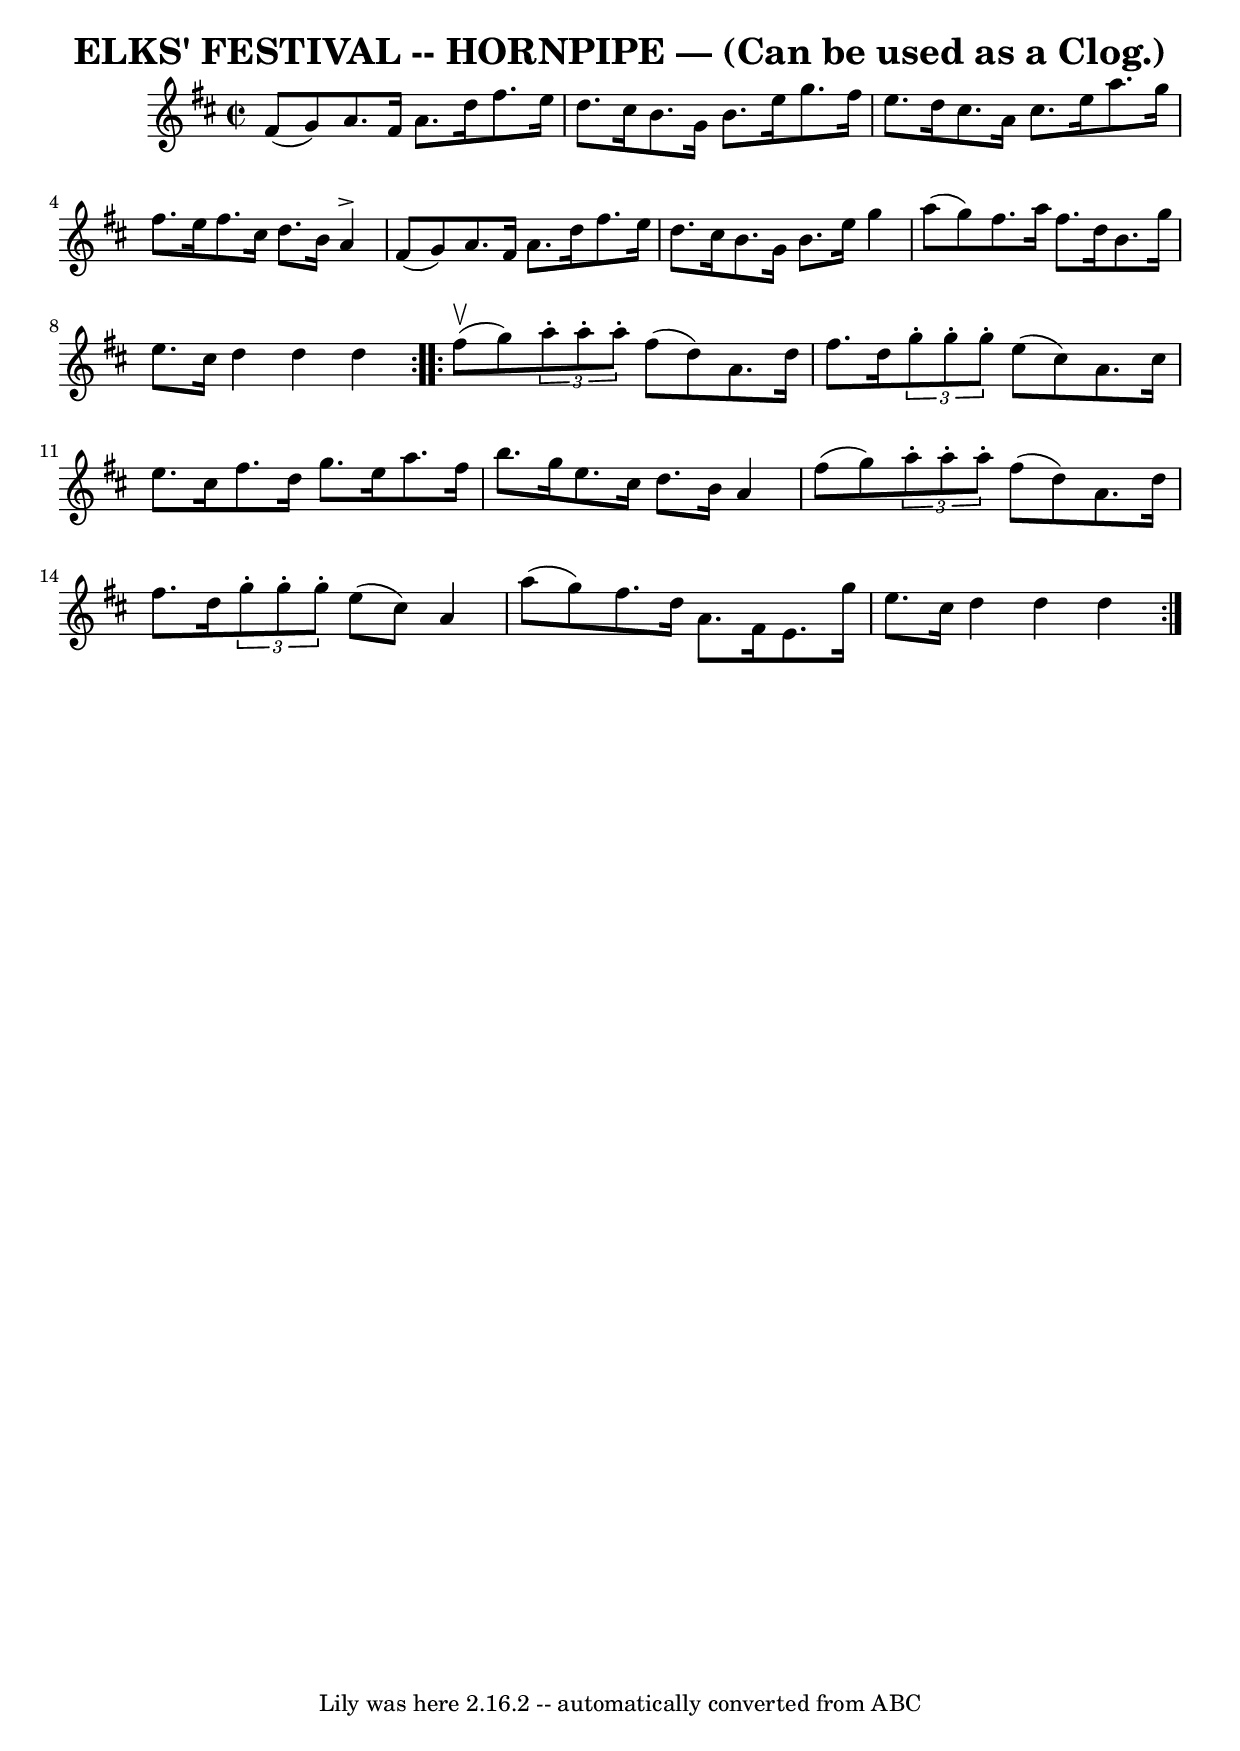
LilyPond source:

\version "2.16.2"
\include "Mammoth.ily"
\header {
  %% book = "Ryan's Mammoth Collection of Fiddle Tunes"
  crossRefNumber = "1"
  footnotes = ""
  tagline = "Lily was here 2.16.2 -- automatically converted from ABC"
  title = "ELKS' FESTIVAL -- HORNPIPE — (Can be used as a Clog.)"

}
voicedefault =  {



  \repeat volta 2 {

    \override Staff.TimeSignature #'style = #'C
    \time 2/2 
    \key d \major
    fis'8 (g'8)       |
    a'8. fis'16    
    a'8. d''16 fis''8. e''16 d''8. cis''16    |
    b'8.    
    g'16 b'8. e''16 g''8. fis''16 e''8. d''16    |
    
    cis''8. a'16 cis''8. e''16 a''8. g''16 fis''8. e''16    
    |
    fis''8. cis''16 d''8. b'16 a'4^\accent fis'8 (g'8-)   |
    |
    a'8. fis'16 a'8. d''16 fis''8.    
    e''16 d''8. cis''16    |
    b'8. g'16 b'8. e''16 g''4   
    a''8 (g''8)   |
    fis''8. a''16 fis''8. d''16 b'8.    
    g''16 e''8. cis''16    |
    d''4 d''4 d''4    
  }     

  \repeat volta 2 {
    fis''8 (^\upbow g''8)       |
    \times 2/3 {  
      a''8-. a''8-. a''8-. 
    } fis''8 (d''8) a'8. d''16 fis''8. 
    d''16    |
    \times 2/3 { g''8-. g''8-. g''8-. 
	       } e''8 (
    cis''8) a'8. cis''16 e''8. cis''16    |
    fis''8. d''16 
    g''8. e''16 a''8. fis''16 b''8. g''16    |
    e''8.    
    cis''16 d''8. b'16 a'4 fis''8 (g''8)   |
    
    \times 2/3 { a''8-. a''8-. a''8-. 
	       } fis''8 (d''8) a'8.    
    d''16 fis''8. d''16    \times 2/3 { g''8-. g''8-. g''8-. 
				      }   
    e''8 (cis''8) a'4 a''8 (g''8)   |
    fis''8. d''16    
    a'8. fis'16 e'8. g''16 e''8. cis''16    |
    d''4 d''4  
    d''4    
  }   

}

\score{
  <<

    \context Staff="default"
    {
      \voicedefault 
      
    }

  >>
  \layout {
    
  }
  \midi {
  }

}
